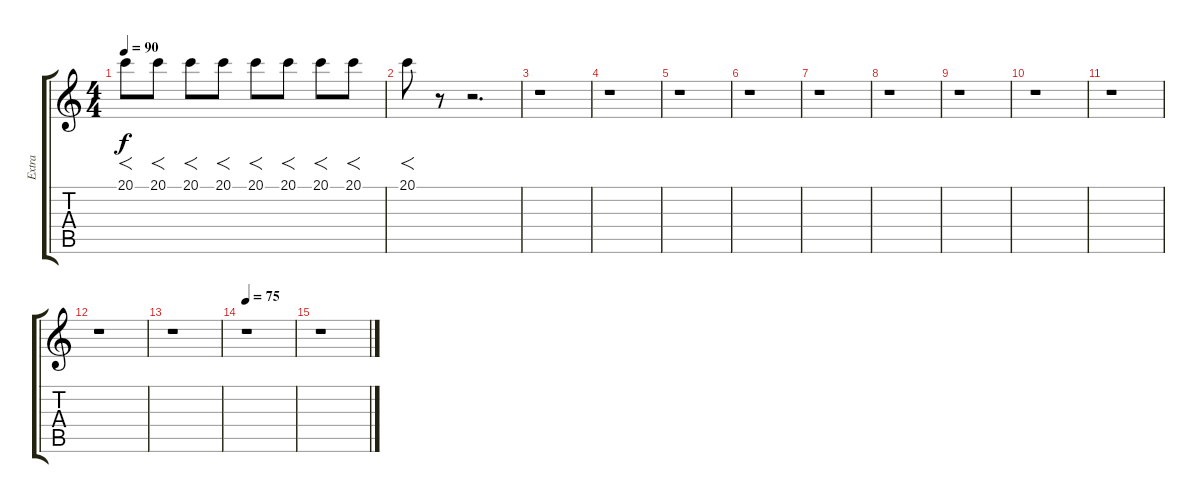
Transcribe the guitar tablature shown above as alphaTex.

\track ("Extra" "Extra") {instrument dulcimer}
\staff {score tabs}
\tuning (E4 B3 G3 D3 A2 E2) {hide}
\ts (4 4)
\tempo 90
\clef g2
\ks c
20.1.8{f dy f} 20.1.8{f} 20.1.8{f} 20.1.8{f volume 8} 20.1.8{f} 20.1.8{f} 20.1.8{f} 20.1.8{f} |
20.1.8{f volume 5} r.8 r.2{d} |
r.1 |
r.1 |
r.1 |
r.1 |
r.1 |
r.1 |
r.1 |
r.1 |
r.1 |
r.1 |
r.1 |
\tempo 75
r.1 |
r.1
